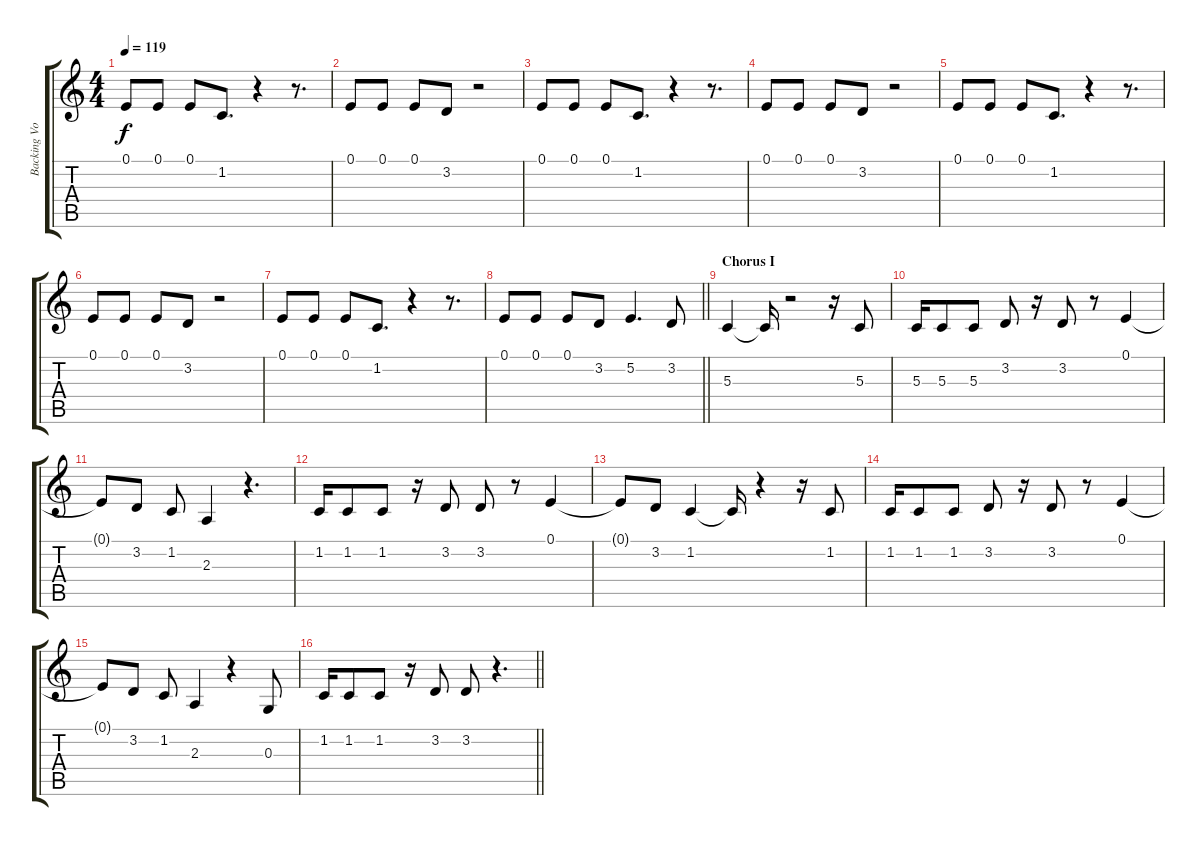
\track ("Backing Vocals" "Backing Vo") {instrument choiraahs}
\staff {score tabs}
\tuning (E4 B3 G3 D3 A2 E2) {hide}
\ts (4 4)
\tempo 119
\clef g2
\ks c
0.1.8{dy f} 0.1.8 0.1.8 1.2.8{d} r.4 r.8{d} |
0.1.8 0.1.8 0.1.8 3.2.8 r.2 |
0.1.8 0.1.8 0.1.8 1.2.8{d} r.4 r.8{d} |
0.1.8 0.1.8 0.1.8 3.2.8 r.2 |
0.1.8 0.1.8 0.1.8 1.2.8{d} r.4 r.8{d} |
0.1.8 0.1.8 0.1.8 3.2.8 r.2 |
0.1.8 0.1.8 0.1.8 1.2.8{d} r.4 r.8{d} |
\barLineRight lightlight
0.1.8 0.1.8 0.1.8 3.2.8 5.2.4{d instrument choiraahs} 3.2.8 |
\section ("" "Chorus I")
5.3.4 5.3{t}.16 r.2 r.16 5.3.8 |
5.3.16 5.3.8 5.3.8 3.2.8 r.16 3.2.8 r.8 0.1.4 |
0.1{t}.8 3.2.8 1.2.8 2.3.4 r.4{d} |
1.2.16 1.2.8 1.2.8 r.16 3.2.8 3.2.8 r.8 0.1.4 |
0.1{t}.8 3.2.8 1.2.4 1.2{t}.16 r.4 r.16 1.2.8 |
1.2.16 1.2.8 1.2.8 3.2.8 r.16 3.2.8 r.8 0.1.4 |
0.1{t}.8 3.2.8 1.2.8 2.3.4 r.4 0.3.8 |
\barLineRight lightlight
1.2.16 1.2.8 1.2.8 r.16 3.2.8 3.2.8 r.4{d}
